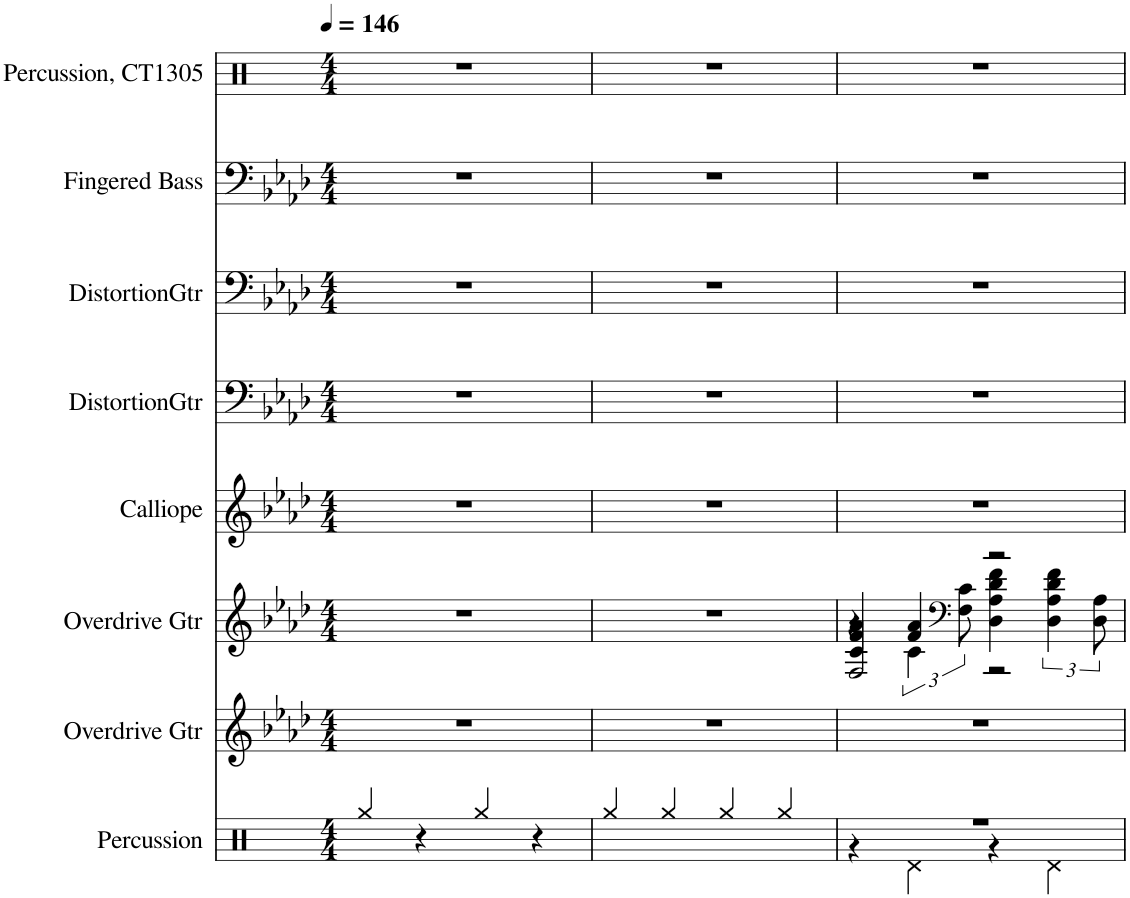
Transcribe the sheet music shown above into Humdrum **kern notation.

**kern	**kern	**kern	**kern	**kern	**kern	**kern	**kern
*part8	*part7	*part6	*part5	*part4	*part3	*part2	*part1
*staff8	*staff7	*staff6	*staff5	*staff4	*staff3	*staff2	*staff1
*I"Percussion	*I"Overdrive Gtr	*I"Overdrive Gtr	*I"Calliope	*I"DistortionGtr	*I"DistortionGtr	*I"Fingered Bass	*I"Percussion, CT1305
*clefX	*clefG2	*clefG2	*clefG2	*clefF4	*clefF4	*clefF4	*clefX
*k[]	*k[b-e-a-d-]	*k[b-e-a-d-]	*k[b-e-a-d-]	*k[b-e-a-d-]	*k[b-e-a-d-]	*k[b-e-a-d-]	*k[]
*M4/4	*M4/4	*M4/4	*M4/4	*M4/4	*M4/4	*M4/4	*M4/4
*MM146	*MM146	*MM146	*MM146	*MM146	*MM146	*MM146	*MM146
=1	=1	=1	=1	=1	=1	=1	=1
4Rgg/	1r	1r	1r	1r	1r	1r	1r
4r	.	.	.	.	.	.	.
4Rgg/	.	.	.	.	.	.	.
4r	.	.	.	.	.	.	.
=2	=2	=2	=2	=2	=2	=2	=2
4Rgg/	1r	1r	1r	1r	1r	1r	1r
4Rgg/	.	.	.	.	.	.	.
4Rgg/	.	.	.	.	.	.	.
4Rgg/	.	.	.	.	.	.	.
=3	=3	=3	=3	=3	=3	=3	=3
*^	*	*^	*	*	*	*	*
*	*	*	*	*^	*	*	*	*	*
1r	4r	1r	4c/ 4f/ 4a-/	4r	2F/	1r	1r	1r	1r	1r
.	4Rd\	.	4f/ 4a-/	6c\	.	.	.	.	.	.
*	*	*	*clefF4	*	*	*	*	*	*	*
.	.	.	.	12F\ 12c\	.	.	.	.	.	.
.	4r	.	2r	4D-\ 4A-\ 4d-\ 4f\	2r	.	.	.	.	.
.	4Rd\	.	.	6D-\ 6A-\ 6d-\ 6f\	.	.	.	.	.	.
.	.	.	.	12D-\ 12A-\	.	.	.	.	.	.
*v	*v	*	*v	*v	*v	*	*	*	*	*
=	=	=	=	=	=	=	=
*-	*-	*-	*-	*-	*-	*-	*-
